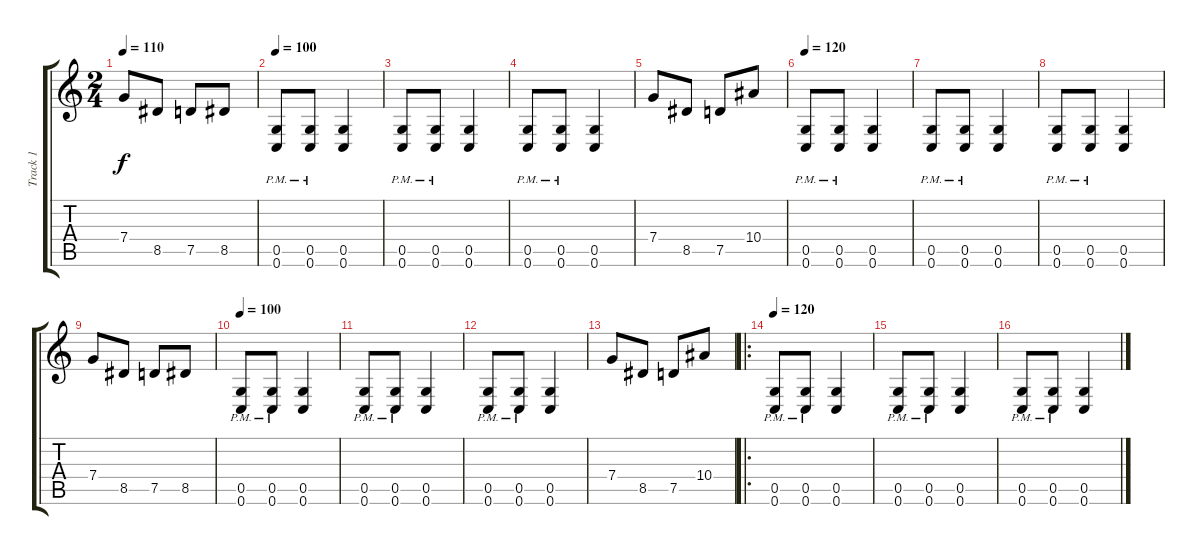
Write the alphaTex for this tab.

\track ("Track 1" "Track 1") {instrument distortionguitar}
\staff {score tabs}
\tuning (D4 A3 F3 C3 G2 C2) {hide}
\ts (2 4)
\tempo 110
\clef g2
\ks c
7.4.8{dy f} 8.5.8 7.5.8 8.5.8 |
\tempo 100
(0.5{pm} 0.6{pm}).8 (0.5{pm} 0.6{pm}).8 (0.5 0.6).4 |
(0.5{pm} 0.6{pm}).8 (0.5{pm} 0.6{pm}).8 (0.5 0.6).4 |
(0.5{pm} 0.6{pm}).8 (0.5{pm} 0.6{pm}).8 (0.5 0.6).4 |
7.4.8 8.5.8 7.5.8 10.4.8 |
\tempo 100
\tempo 120
(0.5{pm} 0.6{pm}).8 (0.5{pm} 0.6{pm}).8 (0.5 0.6).4 |
(0.5{pm} 0.6{pm}).8 (0.5{pm} 0.6{pm}).8 (0.5 0.6).4 |
(0.5{pm} 0.6{pm}).8 (0.5{pm} 0.6{pm}).8 (0.5 0.6).4 |
7.4.8 8.5.8 7.5.8 8.5.8 |
\tempo 100
(0.5{pm} 0.6{pm}).8 (0.5{pm} 0.6{pm}).8 (0.5 0.6).4 |
(0.5{pm} 0.6{pm}).8 (0.5{pm} 0.6{pm}).8 (0.5 0.6).4 |
(0.5{pm} 0.6{pm}).8 (0.5{pm} 0.6{pm}).8 (0.5 0.6).4 |
7.4.8 8.5.8 7.5.8 10.4.8 |
\ro
\tempo 120
(0.5{pm} 0.6{pm}).8 (0.5{pm} 0.6{pm}).8 (0.5 0.6).4 |
(0.5{pm} 0.6{pm}).8 (0.5{pm} 0.6{pm}).8 (0.5 0.6).4 |
(0.5{pm} 0.6{pm}).8 (0.5{pm} 0.6{pm}).8 (0.5 0.6).4
